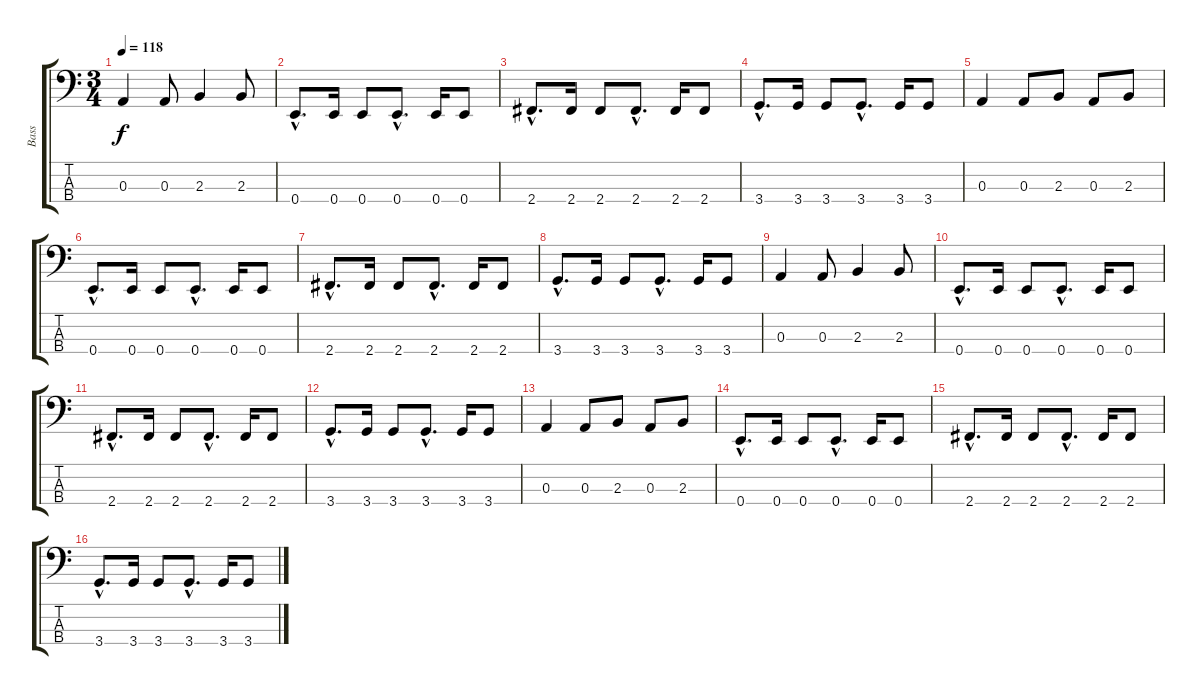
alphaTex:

\track ("Bass" "Bass") {instrument electricbassfinger}
\staff {score tabs}
\tuning (G2 D2 A1 E1) {hide}
\ts (3 4)
\tempo 118
\clef f4
\ks c
0.3.4{dy f} 0.3.8 2.3.4 2.3.8 |
0.4{hac}.8{d} 0.4.16 0.4.8 0.4{hac}.8{d} 0.4.16 0.4.8 |
2.4{hac}.8{d} 2.4.16 2.4.8 2.4{hac}.8{d} 2.4.16 2.4.8 |
3.4{hac}.8{d} 3.4.16 3.4.8 3.4{hac}.8{d} 3.4.16 3.4.8 |
0.3.4 0.3.8 2.3.8 0.3.8 2.3.8 |
0.4{hac}.8{d} 0.4.16 0.4.8 0.4{hac}.8{d} 0.4.16 0.4.8 |
2.4{hac}.8{d} 2.4.16 2.4.8 2.4{hac}.8{d} 2.4.16 2.4.8 |
3.4{hac}.8{d} 3.4.16 3.4.8 3.4{hac}.8{d} 3.4.16 3.4.8 |
0.3.4 0.3.8 2.3.4 2.3.8 |
0.4{hac}.8{d} 0.4.16 0.4.8 0.4{hac}.8{d} 0.4.16 0.4.8 |
2.4{hac}.8{d} 2.4.16 2.4.8 2.4{hac}.8{d} 2.4.16 2.4.8 |
3.4{hac}.8{d} 3.4.16 3.4.8 3.4{hac}.8{d} 3.4.16 3.4.8 |
0.3.4 0.3.8 2.3.8 0.3.8 2.3.8 |
0.4{hac}.8{d} 0.4.16 0.4.8 0.4{hac}.8{d} 0.4.16 0.4.8 |
2.4{hac}.8{d} 2.4.16 2.4.8 2.4{hac}.8{d} 2.4.16 2.4.8 |
3.4{hac}.8{d} 3.4.16 3.4.8 3.4{hac}.8{d} 3.4.16 3.4.8
